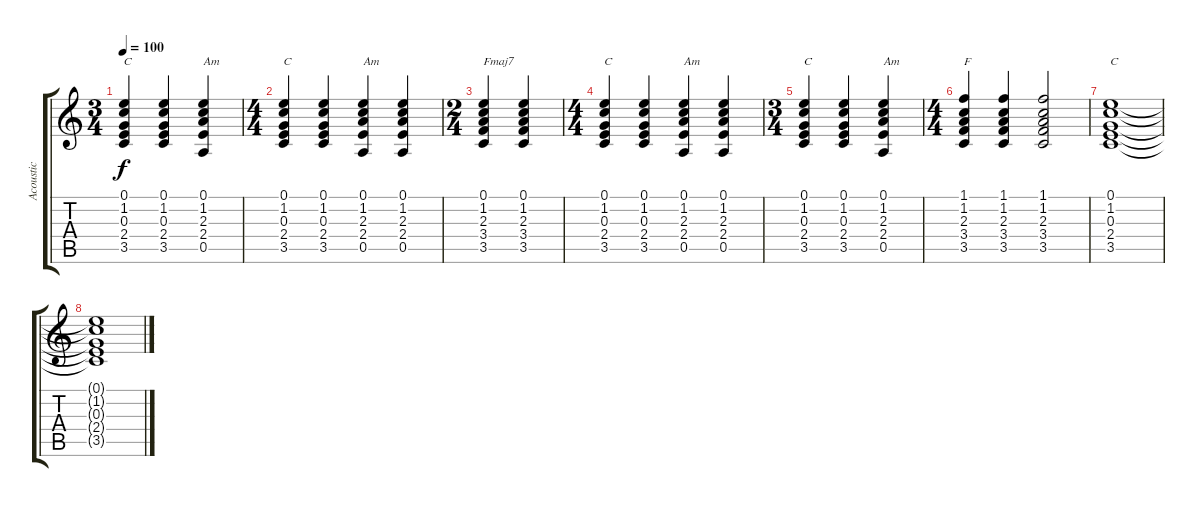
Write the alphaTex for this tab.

\track ("Acoustic" "Acoustic") {instrument acousticguitarsteel}
\staff {score tabs}
\tuning (E4 B3 G3 D3 A2 E2) {hide}
\ts (3 4)
\tempo 100
\clef g2
\ks c
(0.1 1.2 0.3 2.4 3.5).4{txt "C" dy f} (0.1 1.2 0.3 2.4 3.5).4 (0.1 1.2 2.3 2.4 0.5).4{txt "Am"} |
\ts (4 4)
(0.1 1.2 0.3 2.4 3.5).4{txt "C"} (0.1 1.2 0.3 2.4 3.5).4 (0.1 1.2 2.3 2.4 0.5).4{txt "Am"} (0.1 1.2 2.3 2.4 0.5).4 |
\ts (2 4)
(0.1 1.2 2.3 3.4 3.5).4{txt "Fmaj7"} (0.1 1.2 2.3 3.4 3.5).4 |
\ts (4 4)
(0.1 1.2 0.3 2.4 3.5).4{txt "C"} (0.1 1.2 0.3 2.4 3.5).4 (0.1 1.2 2.3 2.4 0.5).4{txt "Am"} (0.1 1.2 2.3 2.4 0.5).4 |
\ts (3 4)
(0.1 1.2 0.3 2.4 3.5).4{txt "C"} (0.1 1.2 0.3 2.4 3.5).4 (0.1 1.2 2.3 2.4 0.5).4{txt "Am"} |
\ts (4 4)
(1.1 1.2 2.3 3.4 3.5).4{txt "F"} (1.1 1.2 2.3 3.4 3.5).4 (1.1 1.2 2.3 3.4 3.5).2 |
(0.1 1.2 0.3 2.4 3.5).1{txt "C"} |
(0.1{t} 1.2{t} 0.3{t} 2.4{t} 3.5{t}).1
